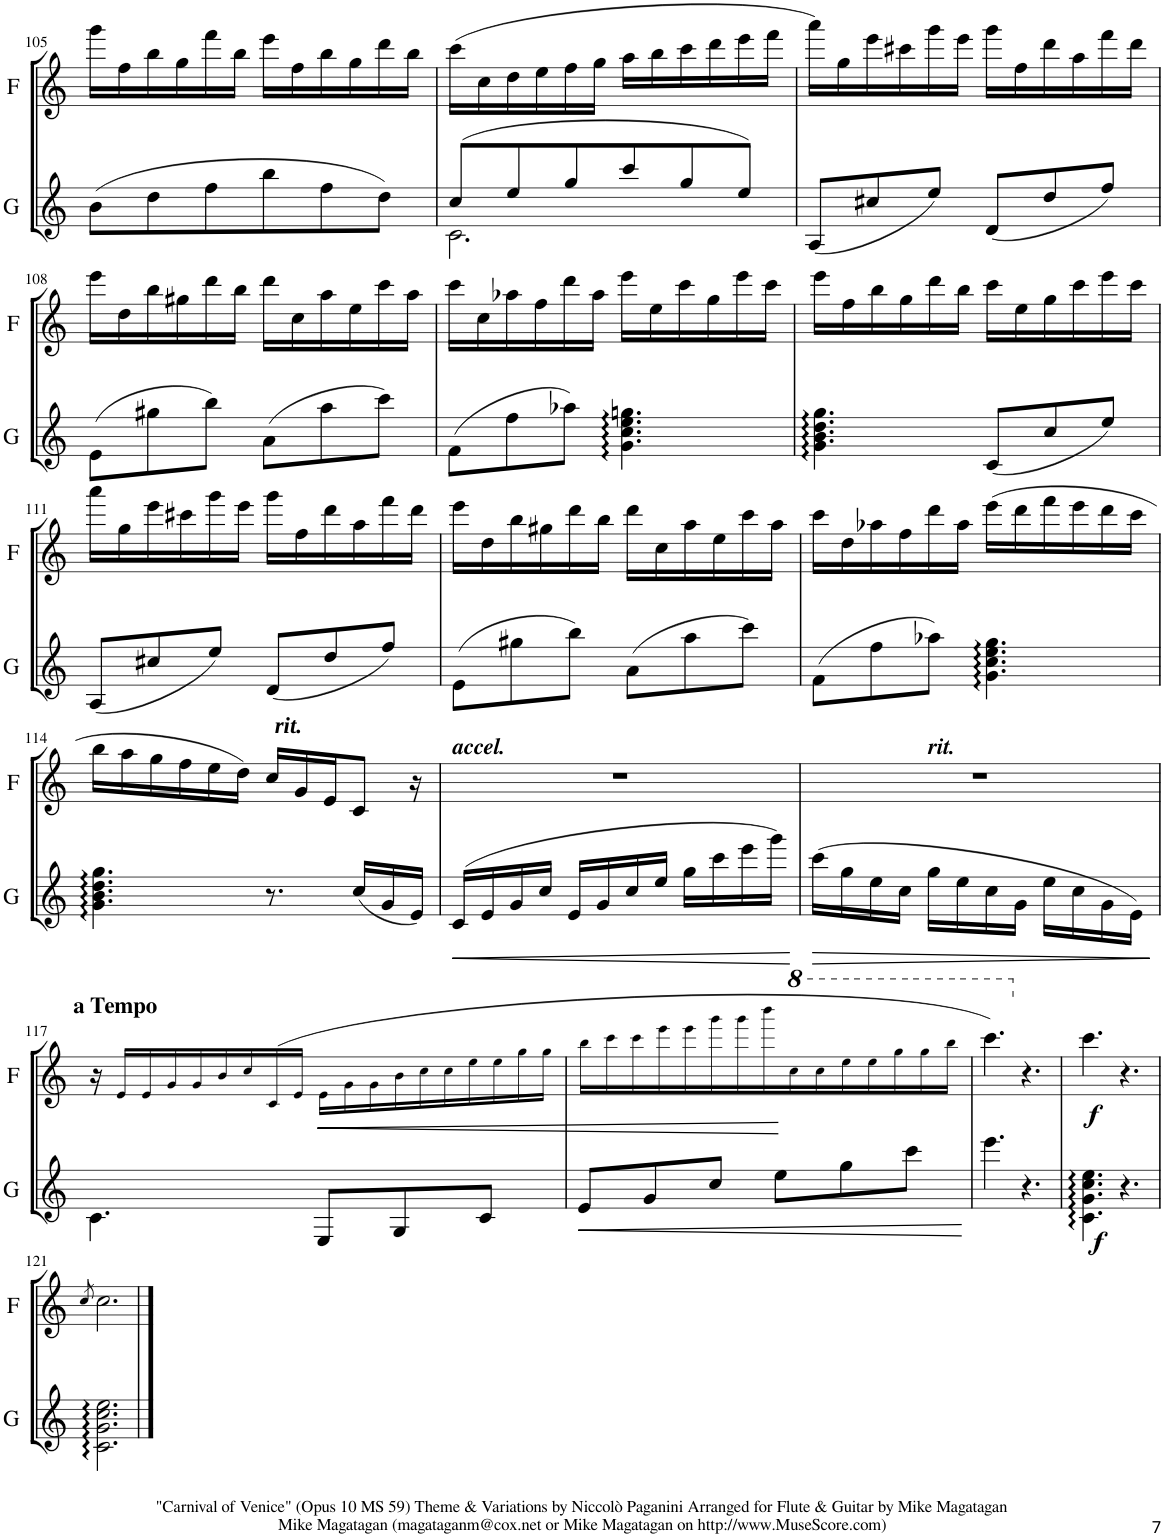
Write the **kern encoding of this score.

**kern	**dynam	**kern	**dynam
*part2	*part2	*part1	*part1
*staff2	*staff2	*staff1	*staff1
*I"Guitar	*	*I"Flute	*
*I'G	*	*I'F	*
!!LO:PB:g=z
*clefG2	*	*clefG2	*
*Trd7c12	*	*	*
*k[]	*	*k[]	*
*M6/8	*	*M6/8	*
=105	=105	=105	=105
(8b\L	.	16ggg\LL	.
.	.	16ff\	.
8dd\	.	16bb\	.
.	.	16gg\	.
8ff\	.	16fff\	.
.	.	16bb\JJ	.
8bb\	.	16eee\LL	.
.	.	16ff\	.
8ff\	.	16bb\	.
.	.	16gg\	.
8dd\J)	.	16ddd\	.
.	.	16bb\JJ	.
=106	=106	=106	=106
*^	*	*	*
(8cc/L	2.c\	.	(16ccc\LL	.
.	.	.	16cc\	.
8ee/	.	.	16dd\	.
.	.	.	16ee\	.
8gg/	.	.	16ff\	.
.	.	.	16gg\JJ	.
8ccc/	.	.	16aa\LL	.
.	.	.	16bb\	.
8gg/	.	.	16ccc\	.
.	.	.	16ddd\	.
8ee/J)	.	.	16eee\	.
.	.	.	16fff\JJ	.
*v	*v	*	*	*
=107	=107	=107	=107
(8A/L	.	16aaa\LL)	.
.	.	16gg\	.
8cc#X/	.	16eee\	.
.	.	16ccc#X\	.
8ee/J)	.	16ggg\	.
.	.	16eee\JJ	.
(8d/L	.	16ggg\LL	.
.	.	16ff\	.
8dd/	.	16ddd\	.
.	.	16aa\	.
8ff/J)	.	16fff\	.
.	.	16ddd\JJ	.
!!LO:LB:g=z
=108	=108	=108	=108
(8e\L	.	16eee\LL	.
.	.	16dd\	.
8gg#X\	.	16bb\	.
.	.	16gg#X\	.
8bb\J)	.	16ddd\	.
.	.	16bb\JJ	.
(8a\L	.	16ddd\LL	.
.	.	16cc\	.
8aa\	.	16aa\	.
.	.	16ee\	.
8ccc\J)	.	16ccc\	.
.	.	16aa\JJ	.
=109	=109	=109	=109
(8f\L	.	16ccc\LL	.
.	.	16cc\	.
8ff\	.	16aa-X\	.
.	.	16ff\	.
8aa-X\J)	.	16ddd\	.
.	.	16aa-\JJ	.
4.g\:: 4.cc\:: 4.ee\:: 4.ggn\::	.	16eee\LL	.
.	.	16ee\	.
.	.	16ccc\	.
.	.	16gg\	.
.	.	16eee\	.
.	.	16ccc\JJ	.
=110	=110	=110	=110
4.g\:: 4.b\:: 4.dd\:: 4.gg\::	.	16eee\LL	.
.	.	16ff\	.
.	.	16bb\	.
.	.	16gg\	.
.	.	16ddd\	.
.	.	16bb\JJ	.
(8c/L	.	16ccc\LL	.
.	.	16ee\	.
8cc/	.	16gg\	.
.	.	16ccc\	.
8ee/J)	.	16eee\	.
.	.	16ccc\JJ	.
!!LO:LB:g=z
=111	=111	=111	=111
(8A/L	.	16aaa\LL	.
.	.	16gg\	.
8cc#X/	.	16eee\	.
.	.	16ccc#X\	.
8ee/J)	.	16ggg\	.
.	.	16eee\JJ	.
(8d/L	.	16ggg\LL	.
.	.	16ff\	.
8dd/	.	16ddd\	.
.	.	16aa\	.
8ff/J)	.	16fff\	.
.	.	16ddd\JJ	.
=112	=112	=112	=112
(8e\L	.	16eee\LL	.
.	.	16dd\	.
8gg#X\	.	16bb\	.
.	.	16gg#X\	.
8bb\J)	.	16ddd\	.
.	.	16bb\JJ	.
(8a\L	.	16ddd\LL	.
.	.	16cc\	.
8aa\	.	16aa\	.
.	.	16ee\	.
8ccc\J)	.	16ccc\	.
.	.	16aa\JJ	.
=113	=113	=113	=113
(8f\L	.	16ccc\LL	.
.	.	16dd\	.
8ff\	.	16aa-X\	.
.	.	16ff\	.
8aa-X\J)	.	16ddd\	.
.	.	16aa-\JJ	.
4.g\:: 4.cc\:: 4.ee\:: 4.gg\::	.	(16eee\LL	.
.	.	16ddd\	.
.	.	16fff\	.
.	.	16eee\	.
.	.	16ddd\	.
.	.	16ccc\JJ	.
!!LO:LB:g=z
=114	=114	=114	=114
4.g\:: 4.b\:: 4.dd\:: 4.gg\::	.	16bb\LL	.
.	.	16aa\	.
.	.	16gg\	.
.	.	16ff\	.
.	.	16ee\	.
.	.	16dd\JJ)	.
!	!	!LO:TX:a:Bi:t=rit.	!
8.r	.	16cc/LL	.
.	.	16g/	.
.	.	16e/J	.
(16cc/LL	.	8c/J	.
16g/	.	.	.
16e/JJ)	.	16r	.
=115	=115	=115	=115
!	!	!LO:TX:a:Bi:t=accel.	!
!	!LO:HP:b	!	!
(16c/LL	<	2.r	.
16e/	.	.	.
16g/	.	.	.
16cc/JJ	.	.	.
16e/LL	.	.	.
16g/	.	.	.
16cc/	.	.	.
16ee/JJ	.	.	.
16gg\LL	.	.	.
16ccc\	.	.	.
16eee\	.	.	.
16ggg\JJ)	.	.	.
.	[	.	.
=116	=116	=116	=116
!	!LO:HP:b	!	!
*	*	*^	*
(16ccc\LL	>	2.r	4ryy	.
16gg\	.	.	.	.
16ee\	.	.	.	.
16cc\JJ	.	.	.	.
!	!	!	!LO:TX:a:Bi:t=rit.	!
16gg\LL	.	.	2ryy	.
16ee\	.	.	.	.
16cc\	.	.	.	.
16g\JJ	.	.	.	.
16ee\LL	.	.	.	.
16cc\	.	.	.	.
16g\	.	.	.	.
16e\JJ)	.	.	.	.
.	]	.	.	.
*	*	*v	*v	*
!!LO:LB:g=z
=117	=117	=117	=117
*	*	*Xtuplet	*
*	*	*^	*
!	!	!LO:TX:a:B:t=a Tempo	!	!
*	*	*v	*v	*
4.c\	.	24r	.
.	.	24e!/LL	.
.	.	24e!/	.
.	.	24g!/	.
.	.	24g!/	.
.	.	24b!/	.
.	.	24cc!/	.
.	.	(24c!/	.
.	.	24e!/JJ	.
!	!	!	!LO:HP:b
8E/L	.	24e!\LL	<
.	.	24g!\	.
.	.	24g!\	.
8G/	.	28b!\	.
.	.	28cc!\	.
.	.	28cc!\	.
.	.	28ee!\	.
8c/J	.	.	.
.	.	28ee!\	.
.	.	28gg!\	.
.	.	28gg!\JJ	.
=118	=118	=118	=118
!	!LO:HP:b	!	!
8e/L	<	20bb!\LL	.
.	.	20ccc!\	.
.	.	20ccc!\	.
8g/	.	.	.
.	.	20eee!\	.
.	.	20eee!\	.
8cc/J	.	20ggg!\	.
.	.	20ggg!\	.
.	.	20bbb!\	.
8ee\L	.	.	.
*	*	*8va	*
.	.	20ccc!\	[
.	.	20ccc!\	.
8gg\	.	20eee!\	.
.	.	20eee!\	.
.	.	20ggg!\	.
8ccc\J	.	.	.
.	.	20ggg!\	.
.	.	20bbb!\JJ	.
.	[	.	.
=119	=119	=119	=119
4.eee\	.	4.cccc\)	.
*	*	*X8va	*
4.r	.	4.r	.
=120	=120	=120	=120
!	!LO:DY:b	!	!LO:DY:b
4.c\:: 4.g\:: 4.cc\:: 4.ee\::	f	4.ccc\	f
4.r	.	4.r	.
!!LO:LB:g=z
=121	=121	=121	=121
.	.	8qcc/	.
2.c\:: 2.g\:: 2.cc\:: 2.ee\::	.	2.cc\	.
==	==	==	==
*-	*-	*-	*-
